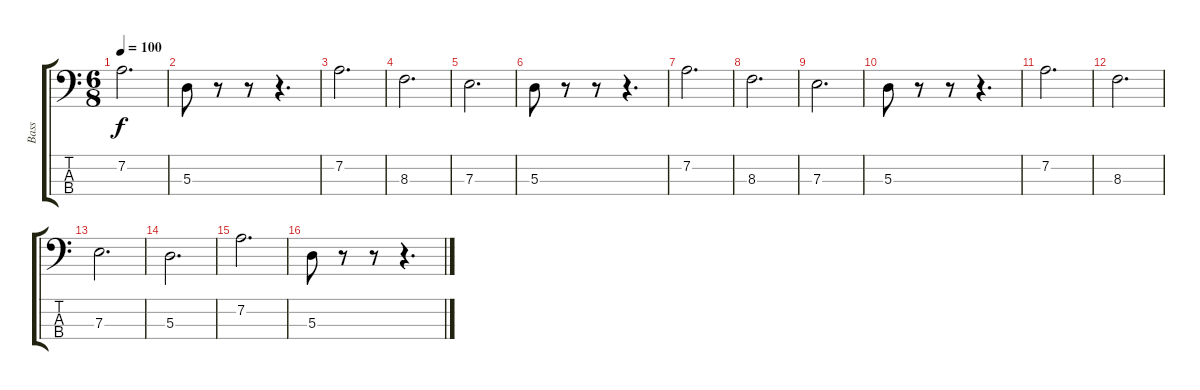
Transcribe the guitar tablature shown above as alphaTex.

\track ("Bass" "Bass") {instrument electricbassfinger}
\staff {score tabs}
\tuning (G2 D2 A1 E1) {hide}
\ts (6 8)
\tempo 100
\clef f4
\ks c
7.2.2{d dy f} |
5.3.8 r.8 r.8 r.4{d} |
7.2.2{d} |
8.3.2{d} |
7.3.2{d} |
5.3.8 r.8 r.8 r.4{d} |
7.2.2{d} |
8.3.2{d} |
7.3.2{d} |
5.3.8 r.8 r.8 r.4{d} |
7.2.2{d} |
8.3.2{d} |
7.3.2{d} |
5.3.2{d} |
7.2.2{d} |
5.3.8 r.8 r.8 r.4{d}
